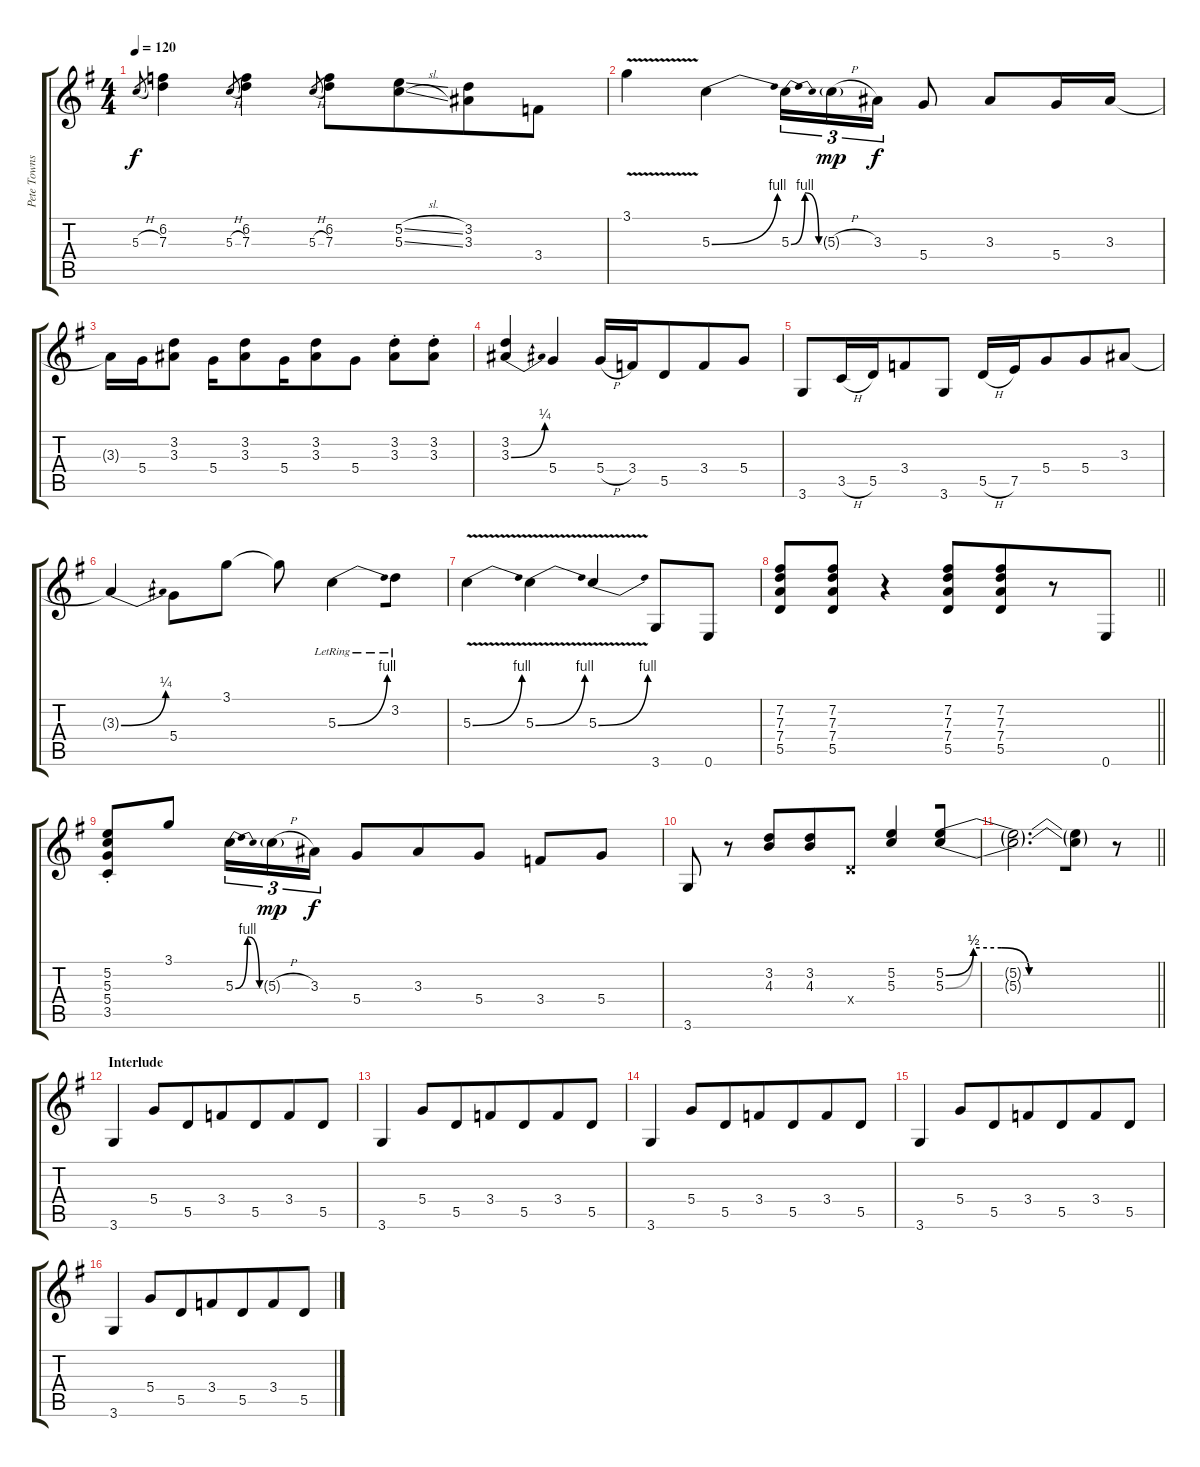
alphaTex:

\track ("Pete Townshend" "Pete Towns") {instrument overdrivenguitar}
\staff {score tabs}
\tuning (E4 B3 G3 D3 A2 E2) {hide}
\ts (4 4)
\tempo 120
\clef g2
\ks g
5.3{h}.8{gr dy f} (6.2 7.3).4 5.3{h}.8{gr} (6.2 7.3).4 5.3{h}.8{gr} (6.2 7.3).8 (5.2{sl} 5.3{sl}).8{beam merge} (3.2 3.3).8 3.4.8 |
3.1{v}.4 5.3{be (bend 0 0 60 4)}.4 5.3{be (bendrelease 0 0 10 4 20 4 60 0)}.16{tu (3 2)} 5.3{h g}.16{tu (3 2) dy mp beam merge} 3.3.16{tu (3 2) dy f} 5.4.8 3.3.8 5.4.16 3.3.16 |
3.3{t}.16 5.4.16{beam merge} (3.2 3.3).8 5.4.16{beam merge} (3.2 3.3).8 5.4.16{beam merge} (3.2 3.3).8{beam merge} 5.4.8 (3.2{st} 3.3{st}).8 (3.2{st} 3.3{st}).8 |
(3.2 3.3{be (bend 0 0 60 1)}).4{beam merge} 5.4.4{beam merge} 5.4{h}.16 3.4.16 5.5.8{beam merge} 3.4.8 5.4.8 |
3.6.8 3.5{h}.16 5.5.16{beam merge} 3.4.8{beam merge} 3.6.8 5.5{h}.16 7.5.16{beam merge} 5.4.8{beam merge} 5.4.8 3.3.8 |
3.3{be (bend 0 0 60 1) t}.4 5.4.8{beam merge} 3.1.8 3.1{t}.8 5.3{be (bend 0 0 60 4) lr}.4{beam merge} 3.2{lr}.8 |
5.3{be (bend 0 0 60 4) v}.4 5.3{be (bend 0 0 60 4) v}.4 5.3{be (bend 0 0 60 4) v}.4{beam merge} 3.6.8 0.6.8 |
\barLineRight lightlight
(7.2 7.3 7.4 5.5).8 (7.2 7.3 7.4 5.5).8 r.4 (7.2 7.3 7.4 5.5).8 (7.2 7.3 7.4 5.5).8{beam merge} r.8 0.6.8 |
(5.2 5.3 5.4 3.5{st}).8 3.1.8 5.3{be (bendrelease 0 0 10 4 20 4 60 0)}.16{tu (3 2)} 5.3{h g}.16{tu (3 2) dy mp beam merge} 3.3.16{tu (3 2) dy f} 5.4.8{beam merge} 3.3.8{beam merge} 5.4.8 3.4.8 5.4.8 |
3.6.8 r.8 (3.2 4.3).8{beam merge} (3.2 4.3).8{beam merge} 0.4{x}.8{beam merge} (5.2 5.3).4{beam merge} (5.2{be (custom 0 0 10 2 20 2 30 0 60 0)} 5.3{be (custom 0 0 10 2 20 2 30 0 60 0)}).8 |
\barLineRight lightlight
(5.2{t} 5.3{t}).2{d beam merge} (5.2{t} 5.3{t}).8{beam merge} r.8 |
\section ("" "Interlude")
3.6.4{beam merge} 5.4.8{beam merge} 5.5.8{beam merge} 3.4.8 5.5.8{beam merge} 3.4.8{beam merge} 5.5.8 |
3.6.4{beam merge} 5.4.8{beam merge} 5.5.8{beam merge} 3.4.8 5.5.8{beam merge} 3.4.8{beam merge} 5.5.8 |
3.6.4{beam merge} 5.4.8{beam merge} 5.5.8{beam merge} 3.4.8 5.5.8{beam merge} 3.4.8{beam merge} 5.5.8 |
3.6.4{beam merge} 5.4.8{beam merge} 5.5.8{beam merge} 3.4.8 5.5.8{beam merge} 3.4.8{beam merge} 5.5.8 |
3.6.4{beam merge} 5.4.8{beam merge} 5.5.8{beam merge} 3.4.8 5.5.8{beam merge} 3.4.8{beam merge} 5.5.8
